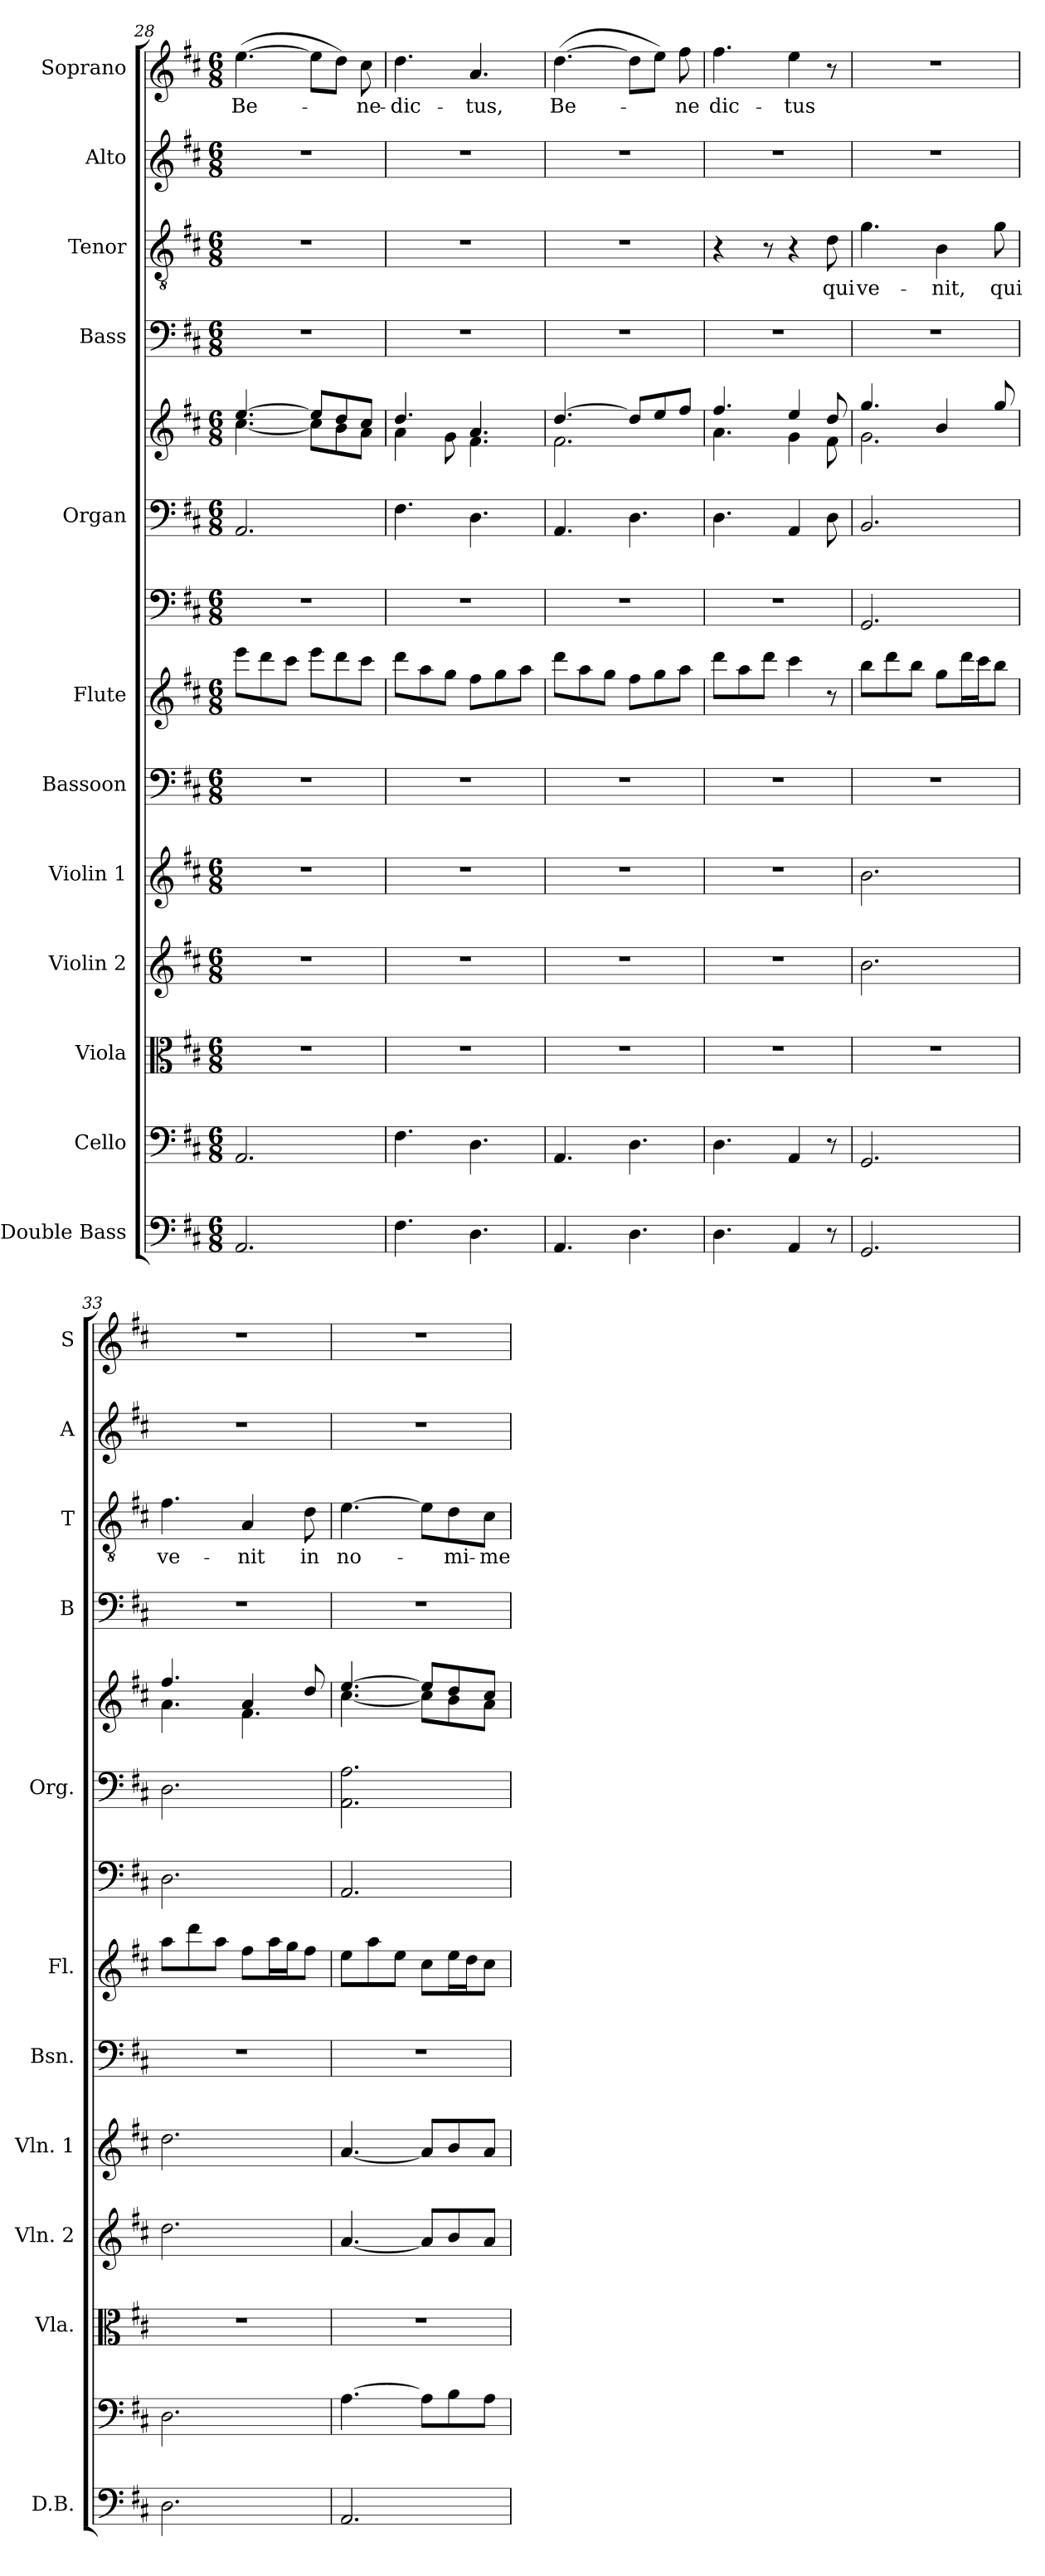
**kern	**kern	**kern	**kern	**kern	**kern	**kern	**kern	**kern	**kern	**kern	**kern	**text	**kern	**kern	**text
*part13	*part12	*part11	*part10	*part9	*part8	*part7	*part6	*part5	*part5	*part4	*part3	*part3	*part2	*part1	*part1
*staff14	*staff13	*staff12	*staff11	*staff10	*staff9	*staff8	*staff7	*staff6	*staff5	*staff4	*staff3	*staff3	*staff2	*staff1	*staff1
*I"Double Bass	*I"Cello	*I"Viola	*I"Violin 2	*I"Violin 1	*I"Bassoon	*I"Flute	*	*I"Organ	*	*I"Bass	*I"Tenor	*	*I"Alto	*I"Soprano	*
*I'D.B.	*	*I'Vla.	*I'Vln. 2	*I'Vln. 1	*I'Bsn.	*I'Fl.	*	*I'Org.	*	*I'B	*I'T	*	*I'A	*I'S	*
*clefF4	*clefF4	*clefC3	*clefG2	*clefG2	*clefF4	*clefG2	*clefF4	*clefF4	*clefG2	*clefF4	*clefGv2	*	*clefG2	*clefG2	*
*ITrd7c12	*	*	*	*	*	*	*	*	*	*	*	*	*	*	*
*k[f#c#]	*k[f#c#]	*k[f#c#]	*k[f#c#]	*k[f#c#]	*k[f#c#]	*k[f#c#]	*k[f#c#]	*k[f#c#]	*k[f#c#]	*k[f#c#]	*k[f#c#]	*	*k[f#c#]	*k[f#c#]	*
*D:	*D:	*D:	*D:	*D:	*D:	*D:	*D:	*D:	*D:	*D:	*D:	*	*D:	*D:	*
*M6/8	*M6/8	*M6/8	*M6/8	*M6/8	*M6/8	*M6/8	*M6/8	*M6/8	*M6/8	*M6/8	*M6/8	*	*M6/8	*M6/8	*
=28	=28	=28	=28	=28	=28	=28	=28	=28	=28	=28	=28	=28	=28	=28	=28
*	*	*	*	*	*	*	*	*	*^	*	*	*	*	*	*
!	!	!	!	!	!	!	!	!	!	!	!	!	!	!	!	!LO:LY:b
2.AAA/	2.AA/	2.r	2.r	2.r	2.r	8eee\L	2.r	2.AA/	[>4.ee/	[<4.cc#\	2.r	2.r	.	2.r	(>[4.ee\	-Be-
.	.	.	.	.	.	8ddd\	.	.	.	.	.	.	.	.	.	.
.	.	.	.	.	.	8ccc#\J	.	.	.	.	.	.	.	.	.	.
.	.	.	.	.	.	8eee\L	.	.	8ee/L]	8cc#\L]	.	.	.	.	8ee\L]	.
.	.	.	.	.	.	8ddd\	.	.	8dd/	8b\	.	.	.	.	8dd\J)	.
!	!	!	!	!	!	!	!	!	!	!	!	!	!	!	!	!LO:LY:b
.	.	.	.	.	.	8ccc#\J	.	.	8cc#/J	8a\J	.	.	.	.	8cc#\	-ne-
=29	=29	=29	=29	=29	=29	=29	=29	=29	=29	=29	=29	=29	=29	=29	=29	=29
!	!	!	!	!	!	!	!	!	!	!	!	!	!	!	!	!LO:LY:b
4.FF#\	4.F#\	2.r	2.r	2.r	2.r	8ddd\L	2.r	4.F#\	4.dd/	4a\	2.r	2.r	.	2.r	4.dd\	-dic-
.	.	.	.	.	.	8aa\	.	.	.	.	.	.	.	.	.	.
.	.	.	.	.	.	8gg\J	.	.	.	8g\	.	.	.	.	.	.
!	!	!	!	!	!	!	!	!	!	!	!	!	!	!	!	!LO:LY:b
4.DD\	4.D\	.	.	.	.	8ff#\L	.	4.D\	4.a/	4.f#\	.	.	.	.	4.a/	-tus,
.	.	.	.	.	.	8gg\	.	.	.	.	.	.	.	.	.	.
.	.	.	.	.	.	8aa\J	.	.	.	.	.	.	.	.	.	.
=30	=30	=30	=30	=30	=30	=30	=30	=30	=30	=30	=30	=30	=30	=30	=30	=30
!	!	!	!	!	!	!	!	!	!	!	!	!	!	!	!	!LO:LY:b
4.AAA/	4.AA/	2.r	2.r	2.r	2.r	8ddd\L	2.r	4.AA/	[>4.dd/	2.f#\	2.r	2.r	.	2.r	(>[4.dd\	Be-
.	.	.	.	.	.	8aa\	.	.	.	.	.	.	.	.	.	.
.	.	.	.	.	.	8gg\J	.	.	.	.	.	.	.	.	.	.
4.DD\	4.D\	.	.	.	.	8ff#\L	.	4.D\	8dd/L]	.	.	.	.	.	8dd\L]	.
.	.	.	.	.	.	8gg\	.	.	8ee/	.	.	.	.	.	8ee\J)	.
!	!	!	!	!	!	!	!	!	!	!	!	!	!	!	!	!LO:LY:b
.	.	.	.	.	.	8aa\J	.	.	8ff#/J	.	.	.	.	.	8ff#\	-ne
=31	=31	=31	=31	=31	=31	=31	=31	=31	=31	=31	=31	=31	=31	=31	=31	=31
!	!	!	!	!	!	!	!	!	!	!	!	!	!	!	!	!LO:LY:b
4.DD\	4.D\	2.r	2.r	2.r	2.r	8ddd\L	2.r	4.D\	4.ff#/	4.a\	2.r	4r	.	2.r	4.ff#\	dic-
.	.	.	.	.	.	8aa\	.	.	.	.	.	.	.	.	.	.
.	.	.	.	.	.	8ddd\J	.	.	.	.	.	8r	.	.	.	.
!	!	!	!	!	!	!	!	!	!	!	!	!	!	!	!	!LO:LY:b
4AAA/	4AA/	.	.	.	.	4ccc#\	.	4AA/	4ee/	4g\	.	4r	.	.	4ee\	-tus
!	!	!	!	!	!	!	!	!	!	!	!	!	!LO:LY:b	!	!	!
8r	8r	.	.	.	.	8r	.	8D\	8dd/	8f#\	.	8d\	qui	.	8r	.
=32	=32	=32	=32	=32	=32	=32	=32	=32	=32	=32	=32	=32	=32	=32	=32	=32
!	!	!	!	!	!	!	!	!	!	!	!	!	!LO:LY:b	!	!	!
2.GGG/	2.GG/	2.r	2.b\	2.b\	2.r	8bb\L	2.GG/	2.BB/	4.gg/	2.g\	2.r	4.g\	ve-	2.r	2.r	.
.	.	.	.	.	.	8ddd\	.	.	.	.	.	.	.	.	.	.
.	.	.	.	.	.	8bb\J	.	.	.	.	.	.	.	.	.	.
!	!	!	!	!	!	!	!	!	!	!	!	!	!LO:LY:b	!	!	!
.	.	.	.	.	.	8gg\L	.	.	4b/	.	.	4B\	-nit,	.	.	.
.	.	.	.	.	.	16ddd\L	.	.	.	.	.	.	.	.	.	.
.	.	.	.	.	.	16ccc#\J	.	.	.	.	.	.	.	.	.	.
!	!	!	!	!	!	!	!	!	!	!	!	!	!LO:LY:b	!	!	!
.	.	.	.	.	.	8bb\J	.	.	8gg/	.	.	8g\	qui	.	.	.
!!LO:PB:g=z
=33	=33	=33	=33	=33	=33	=33	=33	=33	=33	=33	=33	=33	=33	=33	=33	=33
!	!	!	!	!	!	!	!	!	!	!	!	!	!LO:LY:b	!	!	!
2.DD\	2.D\	2.r	2.dd\	2.dd\	2.r	8aa\L	2.D\	2.D\	4.ff#/	4.a\	2.r	4.f#\	ve-	2.r	2.r	.
.	.	.	.	.	.	8ddd\	.	.	.	.	.	.	.	.	.	.
.	.	.	.	.	.	8aa\J	.	.	.	.	.	.	.	.	.	.
!	!	!	!	!	!	!	!	!	!	!	!	!	!LO:LY:b	!	!	!
.	.	.	.	.	.	8ff#\L	.	.	4a/	4.f#\	.	4A/	-nit	.	.	.
.	.	.	.	.	.	16aa\L	.	.	.	.	.	.	.	.	.	.
.	.	.	.	.	.	16gg\J	.	.	.	.	.	.	.	.	.	.
!	!	!	!	!	!	!	!	!	!	!	!	!	!LO:LY:b	!	!	!
.	.	.	.	.	.	8ff#\J	.	.	8dd/	.	.	8d\	in	.	.	.
=34	=34	=34	=34	=34	=34	=34	=34	=34	=34	=34	=34	=34	=34	=34	=34	=34
!	!	!	!	!	!	!	!	!	!	!	!	!	!LO:LY:b	!	!	!
2.AAA/	[4.A\	2.r	[4.a/	[4.a/	2.r	8ee\L	2.AA/	2.AA\ 2.A\	[>4.ee/	[<4.cc#\	2.r	[4.e\	no-	2.r	2.r	.
.	.	.	.	.	.	8aa\	.	.	.	.	.	.	.	.	.	.
.	.	.	.	.	.	8ee\J	.	.	.	.	.	.	.	.	.	.
.	8A\L]	.	8a/L]	8a/L]	.	8cc#\L	.	.	8ee/L]	8cc#\L]	.	8e\L]	.	.	.	.
!	!	!	!	!	!	!	!	!	!	!	!	!	!LO:LY:b	!	!	!
.	8B\	.	8b/	8b/	.	16ee\L	.	.	8dd/	8b\	.	8d\	-mi-	.	.	.
.	.	.	.	.	.	16dd\J	.	.	.	.	.	.	.	.	.	.
!	!	!	!	!	!	!	!	!	!	!	!	!	!LO:LY:b	!	!	!
.	8A\J	.	8a/J	8a/J	.	8cc#\J	.	.	8cc#/J	8a\J	.	8c#\J	-me	.	.	.
*	*	*	*	*	*	*	*	*	*v	*v	*	*	*	*	*	*
=	=	=	=	=	=	=	=	=	=	=	=	=	=	=	=
*-	*-	*-	*-	*-	*-	*-	*-	*-	*-	*-	*-	*-	*-	*-	*-
